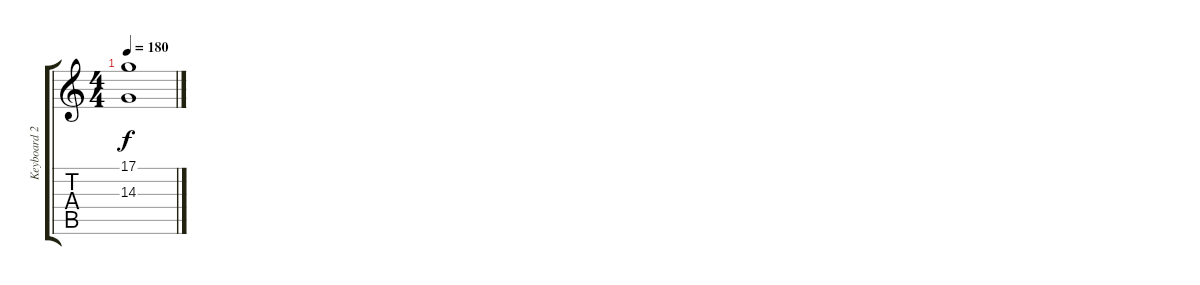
\track ("Keyboard 2" "Keyboard 2") {instrument pad1newage}
\staff {score tabs}
\tuning (D4 A3 F3 C3 G2 C2) {hide}
\ts (4 4)
\tempo 180
\clef g2
\ks c
(17.1 14.3).1{dy f}
